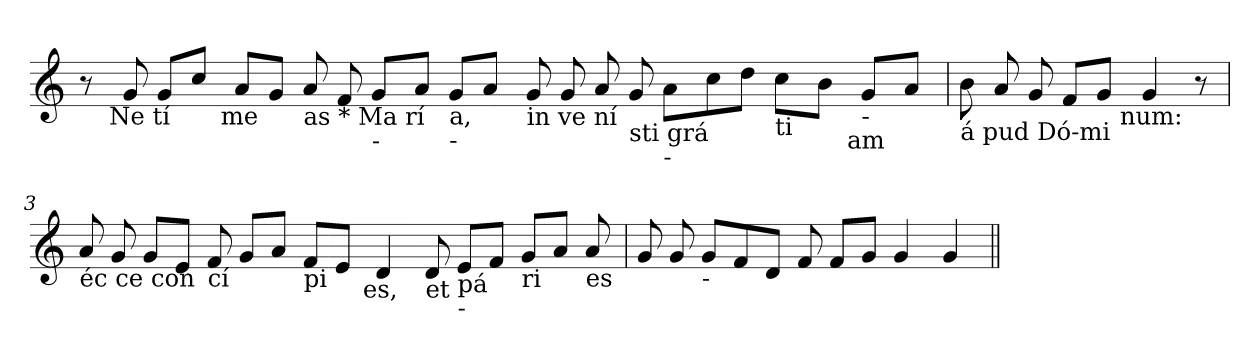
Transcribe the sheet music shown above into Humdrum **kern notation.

**kern
*part1
*staff1
*clefG2
*k[]
*C:
=1
*^
*	*^
8r	16.ryy	4...ryy
!	!LO:TX:b:t=Ne tí	!
.	1ryy	.
8g/	.	.
8g/L	.	.
8cc/J	.	.
!	!	!LO:TX:b:t=me
.	.	1ryy
8a/L	.	.
8g/J	.	.
!LO:TX:b:t=as *&nbsp;Ma rí	!	!
8a/	.	.
8f/	.	.
!LO:TX:b:t=-	!	!
8g/L	.	.
.	1ryy	.
8a/J	.	.
!LO:TX:b:t=a,	!	!
!LO:TX:b:t=-	!	!
8g/L	.	.
8a/J	.	.
.	.	1ryy
!LO:TX:b:t=in ve ní	!	!
8g/	.	.
8g/	.	.
8a/	.	.
!LO:TX:b:t=sti grá	!	!
8g/	.	.
!LO:TX:b:t=-	!	!
8a\L	.	.
.	2ryy	.
8cc\	.	.
8dd\J	.	.
!LO:TX:b:t=ti	!	!
8cc\L	.	.
.	.	4ryy
8b\J	.	.
!	!LO:TX:b:t=am	!
.	4ryy	.
!LO:TX:b:t=-	!	!
8g/L	.	.
.	.	8ryy
8a/J	.	.
.	32ryy	32ryy
!!LO:LB:g=z	!!	!!
=2	=2	=2
!LO:TX:b:t=á pud Dó-mi	!	!
*	*v	*v
8b\	2ryy
8a/	.
8g/	.
8f/L	.
8g/J	16ryy
!	!LO:TX:b:t=num&colon;
.	4..ryy
4g/	.
8r	.
=3	=3
!LO:TX:b:t=éc ce con	!
8a/	1ryy
8g/	.
8g/L	.
8e/J	.
!LO:TX:b:t=cí	!
8f/	.
8g/L	.
8a/J	.
!LO:TX:b:t=pi	!
8f/L	.
8e/J	16.ryy
!	!LO:TX:b:t=es,
.	1ryy
4d/	.
!LO:TX:b:t=et	!
8d/	.
!LO:TX:b:t=pá	!
!LO:TX:b:t=-	!
8e/L	.
8f/J	.
!LO:TX:b:t=ri	!
8g/L	.
8a/J	.
!LO:TX:b:t=es	!
8a/	.
.	32ryy
*v	*v
!!LO:LB:g=z
=4
8g/
8g/
!LO:TX:b:t=-
8g/L
8f/
8d/J
8f/
8f/L
8g/J
4g/
4g/
=||
*-
